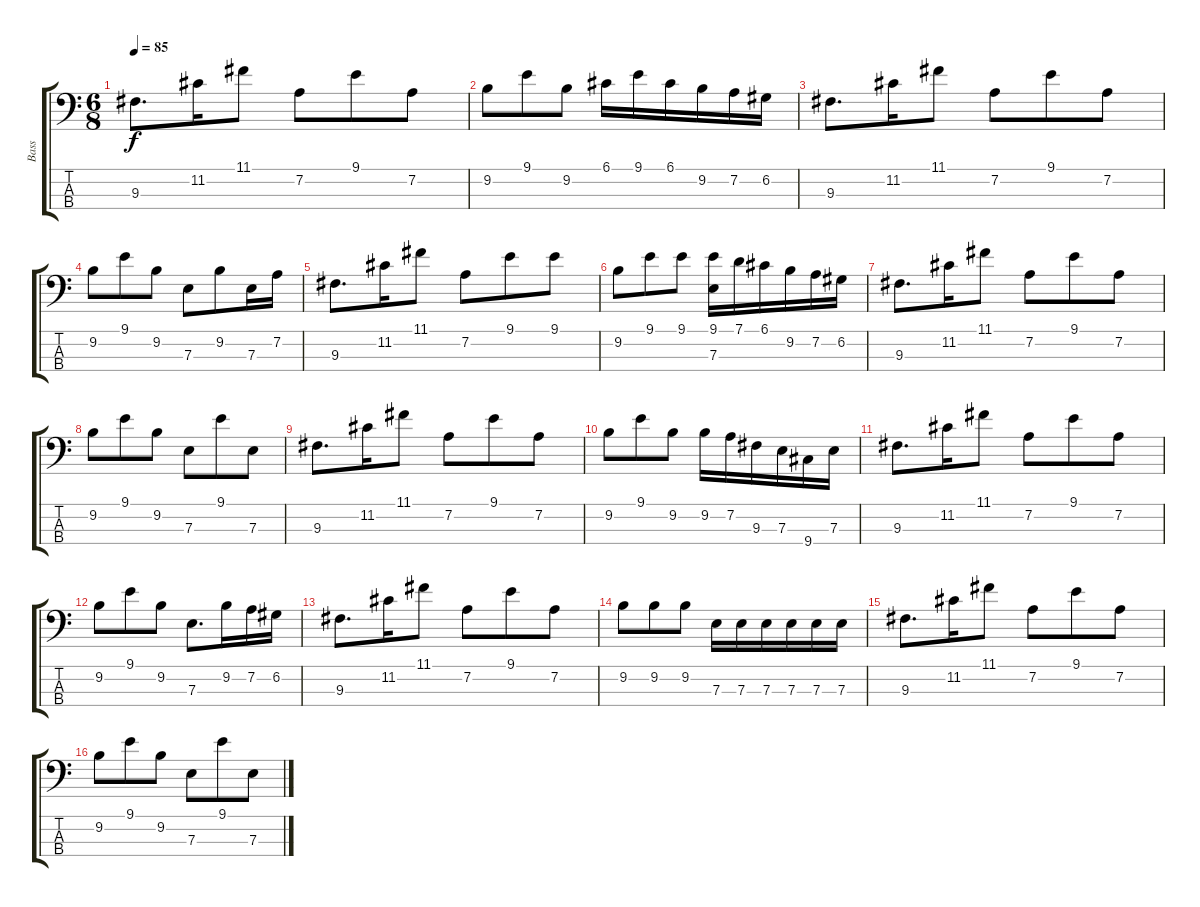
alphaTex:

\track ("Bass" "Bass") {instrument electricbassfinger}
\staff {score tabs}
\tuning (G2 D2 A1 E1) {hide}
\ts (6 8)
\tempo 85
\clef f4
\ks c
9.3.8{d dy f} 11.2.16 11.1.8 7.2.8 9.1.8 7.2.8 |
9.2.8 9.1.8 9.2.8 6.1.16 9.1.16 6.1.16 9.2.16 7.2.16 6.2.16 |
9.3.8{d} 11.2.16 11.1.8 7.2.8 9.1.8 7.2.8 |
9.2.8 9.1.8 9.2.8 7.3.8 9.2.8 7.3.16 7.2.16 |
9.3.8{d} 11.2.16 11.1.8 7.2.8 9.1.8 9.1.8 |
9.2.8 9.1.8 9.1.8 (9.1 7.3).16 7.1.16 6.1.16 9.2.16 7.2.16 6.2.16 |
9.3.8{d} 11.2.16 11.1.8 7.2.8 9.1.8 7.2.8 |
9.2.8 9.1.8 9.2.8 7.3.8 9.1.8 7.3.8 |
9.3.8{d} 11.2.16 11.1.8 7.2.8 9.1.8 7.2.8 |
9.2.8 9.1.8 9.2.8 9.2.16 7.2.16 9.3.16 7.3.16 9.4.16 7.3.16 |
9.3.8{d} 11.2.16 11.1.8 7.2.8 9.1.8 7.2.8 |
9.2.8 9.1.8 9.2.8 7.3.8{d} 9.2.16 7.2.16 6.2.16 |
9.3.8{d} 11.2.16 11.1.8 7.2.8 9.1.8 7.2.8 |
9.2.8 9.2.8 9.2.8 7.3.16 7.3.16 7.3.16 7.3.16 7.3.16 7.3.16 |
9.3.8{d} 11.2.16 11.1.8 7.2.8 9.1.8 7.2.8 |
9.2.8 9.1.8 9.2.8 7.3.8 9.1.8 7.3.8
